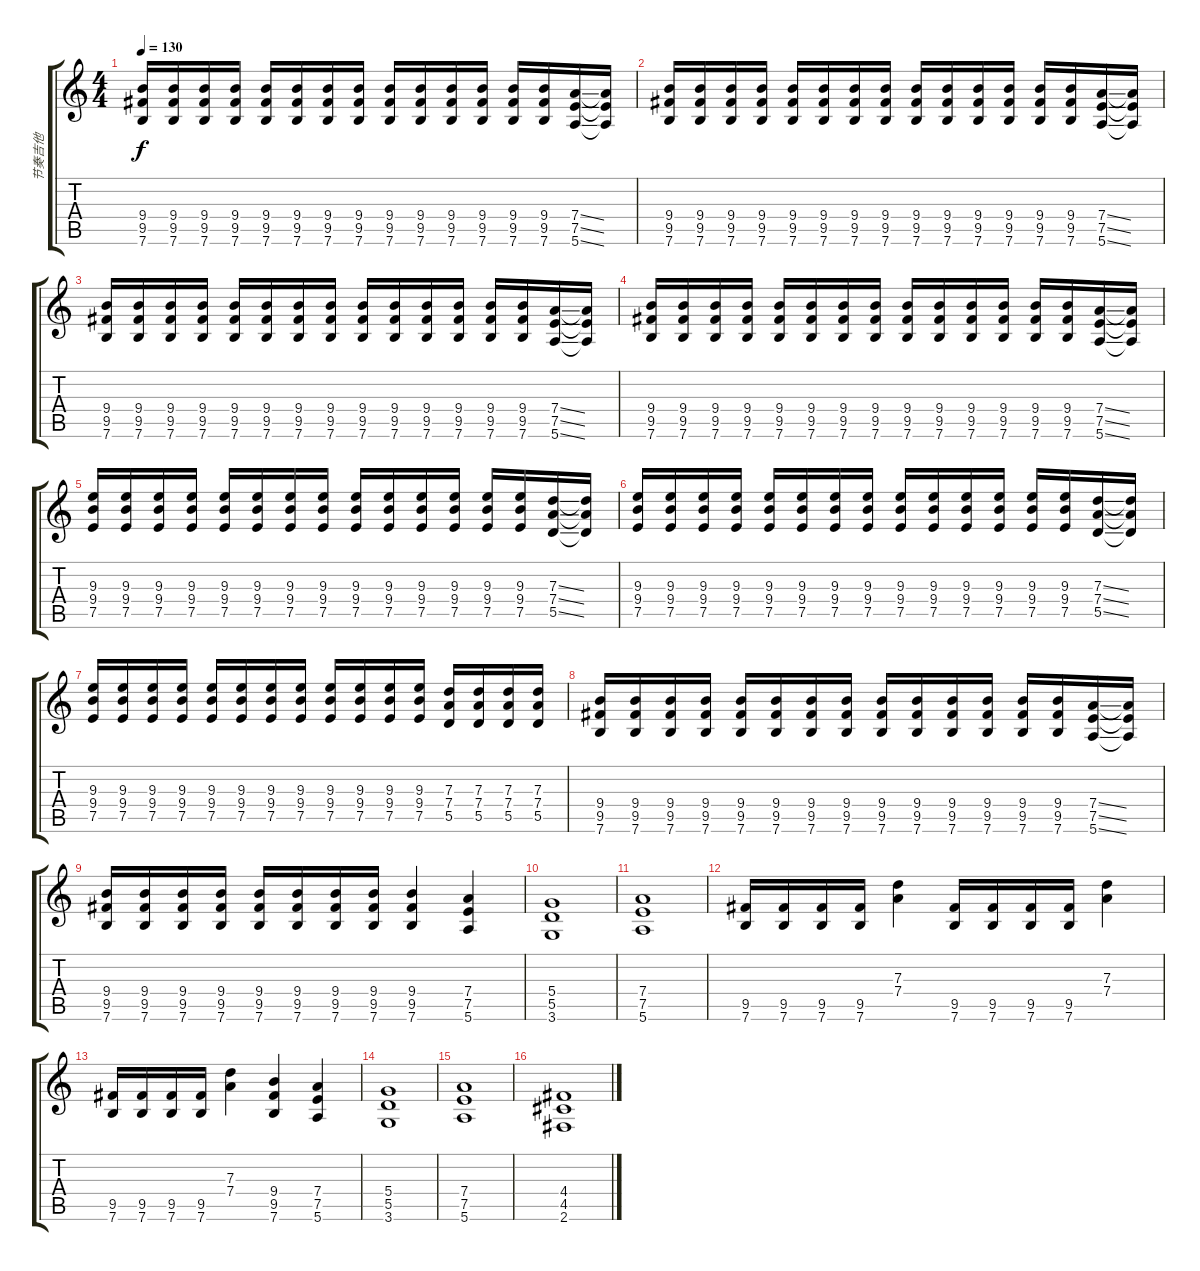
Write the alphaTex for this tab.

\track ("节奏吉他" "节奏吉他") {instrument distortionguitar}
\staff {score tabs}
\tuning (E4 B3 G3 D3 A2 E2) {hide}
\ts (4 4)
\tempo 130
\clef g2
\ks c
(9.4 9.5 7.6).16{dy f} (9.4 9.5 7.6).16 (9.4 9.5 7.6).16 (9.4 9.5 7.6).16 (9.4 9.5 7.6).16 (9.4 9.5 7.6).16 (9.4 9.5 7.6).16 (9.4 9.5 7.6).16 (9.4 9.5 7.6).16 (9.4 9.5 7.6).16 (9.4 9.5 7.6).16 (9.4 9.5 7.6).16 (9.4 9.5 7.6).16 (9.4 9.5 7.6).16 (7.4{ss} 7.5{ss} 5.6{ss}).16 (7.4{t} 7.5{t} 5.6{t}).16 |
(9.4 9.5 7.6).16 (9.4 9.5 7.6).16 (9.4 9.5 7.6).16 (9.4 9.5 7.6).16 (9.4 9.5 7.6).16 (9.4 9.5 7.6).16 (9.4 9.5 7.6).16 (9.4 9.5 7.6).16 (9.4 9.5 7.6).16 (9.4 9.5 7.6).16 (9.4 9.5 7.6).16 (9.4 9.5 7.6).16 (9.4 9.5 7.6).16 (9.4 9.5 7.6).16 (7.4{ss} 7.5{ss} 5.6{ss}).16 (7.4{t} 7.5{t} 5.6{t}).16 |
(9.4 9.5 7.6).16 (9.4 9.5 7.6).16 (9.4 9.5 7.6).16 (9.4 9.5 7.6).16 (9.4 9.5 7.6).16 (9.4 9.5 7.6).16 (9.4 9.5 7.6).16 (9.4 9.5 7.6).16 (9.4 9.5 7.6).16 (9.4 9.5 7.6).16 (9.4 9.5 7.6).16 (9.4 9.5 7.6).16 (9.4 9.5 7.6).16 (9.4 9.5 7.6).16 (7.4{ss} 7.5{ss} 5.6{ss}).16 (7.4{t} 7.5{t} 5.6{t}).16 |
(9.4 9.5 7.6).16 (9.4 9.5 7.6).16 (9.4 9.5 7.6).16 (9.4 9.5 7.6).16 (9.4 9.5 7.6).16 (9.4 9.5 7.6).16 (9.4 9.5 7.6).16 (9.4 9.5 7.6).16 (9.4 9.5 7.6).16 (9.4 9.5 7.6).16 (9.4 9.5 7.6).16 (9.4 9.5 7.6).16 (9.4 9.5 7.6).16 (9.4 9.5 7.6).16 (7.4{ss} 7.5{ss} 5.6{ss}).16 (7.4{t} 7.5{t} 5.6{t}).16 |
(9.3 9.4 7.5).16 (9.3 9.4 7.5).16 (9.3 9.4 7.5).16 (9.3 9.4 7.5).16 (9.3 9.4 7.5).16 (9.3 9.4 7.5).16 (9.3 9.4 7.5).16 (9.3 9.4 7.5).16 (9.3 9.4 7.5).16 (9.3 9.4 7.5).16 (9.3 9.4 7.5).16 (9.3 9.4 7.5).16 (9.3 9.4 7.5).16 (9.3 9.4 7.5).16 (7.3{ss} 7.4{ss} 5.5{ss}).16 (7.3{t} 7.4{t} 5.5{t}).16 |
(9.3 9.4 7.5).16 (9.3 9.4 7.5).16 (9.3 9.4 7.5).16 (9.3 9.4 7.5).16 (9.3 9.4 7.5).16 (9.3 9.4 7.5).16 (9.3 9.4 7.5).16 (9.3 9.4 7.5).16 (9.3 9.4 7.5).16 (9.3 9.4 7.5).16 (9.3 9.4 7.5).16 (9.3 9.4 7.5).16 (9.3 9.4 7.5).16 (9.3 9.4 7.5).16 (7.3{ss} 7.4{ss} 5.5{ss}).16 (7.3{t} 7.4{t} 5.5{t}).16 |
(9.3 9.4 7.5).16 (9.3 9.4 7.5).16 (9.3 9.4 7.5).16 (9.3 9.4 7.5).16 (9.3 9.4 7.5).16 (9.3 9.4 7.5).16 (9.3 9.4 7.5).16 (9.3 9.4 7.5).16 (9.3 9.4 7.5).16 (9.3 9.4 7.5).16 (9.3 9.4 7.5).16 (9.3 9.4 7.5).16 (7.3 7.4 5.5).16 (7.3 7.4 5.5).16 (7.3 7.4 5.5).16 (7.3 7.4 5.5).16 |
(9.4 9.5 7.6).16 (9.4 9.5 7.6).16 (9.4 9.5 7.6).16 (9.4 9.5 7.6).16 (9.4 9.5 7.6).16 (9.4 9.5 7.6).16 (9.4 9.5 7.6).16 (9.4 9.5 7.6).16 (9.4 9.5 7.6).16 (9.4 9.5 7.6).16 (9.4 9.5 7.6).16 (9.4 9.5 7.6).16 (9.4 9.5 7.6).16 (9.4 9.5 7.6).16 (7.4{ss} 7.5{ss} 5.6{ss}).16 (7.4{t} 7.5{t} 5.6{t}).16 |
(9.4 9.5 7.6).16 (9.4 9.5 7.6).16 (9.4 9.5 7.6).16 (9.4 9.5 7.6).16 (9.4 9.5 7.6).16 (9.4 9.5 7.6).16 (9.4 9.5 7.6).16 (9.4 9.5 7.6).16 (9.4 9.5 7.6).4 (7.4 7.5 5.6).4 |
(5.4 5.5 3.6).1 |
(7.4 7.5 5.6).1 |
(9.5 7.6).16 (9.5 7.6).16 (9.5 7.6).16 (9.5 7.6).16 (7.3 7.4).4 (9.5 7.6).16 (9.5 7.6).16 (9.5 7.6).16 (9.5 7.6).16 (7.3 7.4).4 |
(9.5 7.6).16 (9.5 7.6).16 (9.5 7.6).16 (9.5 7.6).16 (7.3 7.4).4 (9.4 9.5 7.6).4 (7.4 7.5 5.6).4 |
(5.4 5.5 3.6).1 |
(7.4 7.5 5.6).1 |
(4.4 4.5 2.6).1
